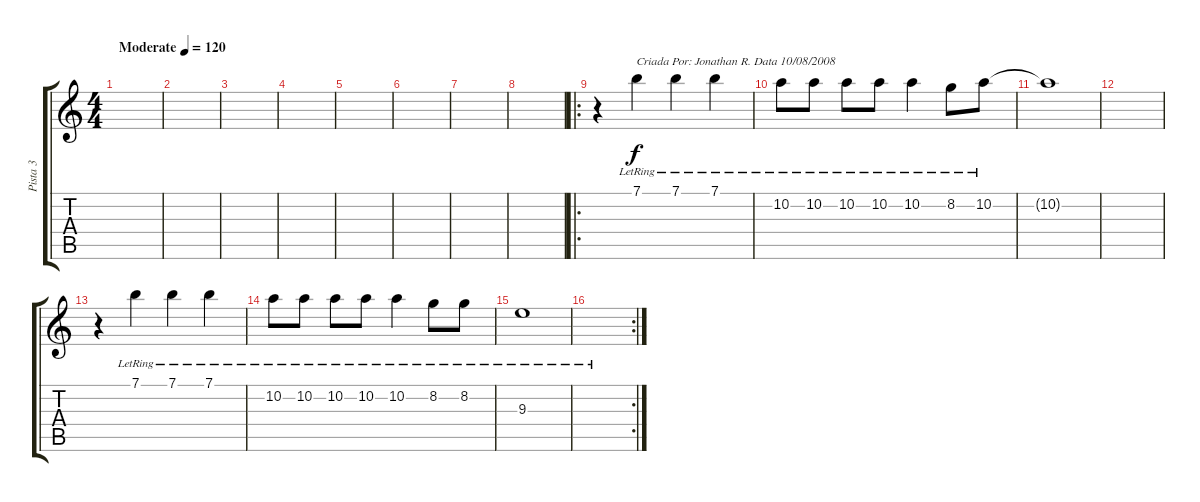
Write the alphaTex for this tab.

\track ("Pista 3" "Pista 3") {instrument electricguitarjazz}
\staff {score tabs}
\tuning (E4 B3 G3 D3 A2 E2) {hide}
\ts (4 4)
\tempo (120 "Moderate")
\clef g2
\ks c
|
|
|
|
|
|
|
|
\ro
r.4 7.1{lr}.4{txt "Criada Por: Jonathan R. Data 10/08/2008 "} 7.1{lr}.4 7.1{lr}.4 |
10.2{lr}.8 10.2{lr}.8 10.2{lr}.8 10.2{lr}.8 10.2{lr}.4 8.2{lr}.8 10.2{lr}.8 |
10.2{t}.1 |
|
r.4 7.1{lr}.4 7.1{lr}.4 7.1{lr}.4 |
10.2{lr}.8 10.2{lr}.8 10.2{lr}.8 10.2{lr}.8 10.2{lr}.4 8.2{lr}.8 8.2{lr}.8 |
9.3{lr}.1 |
\rc 2
